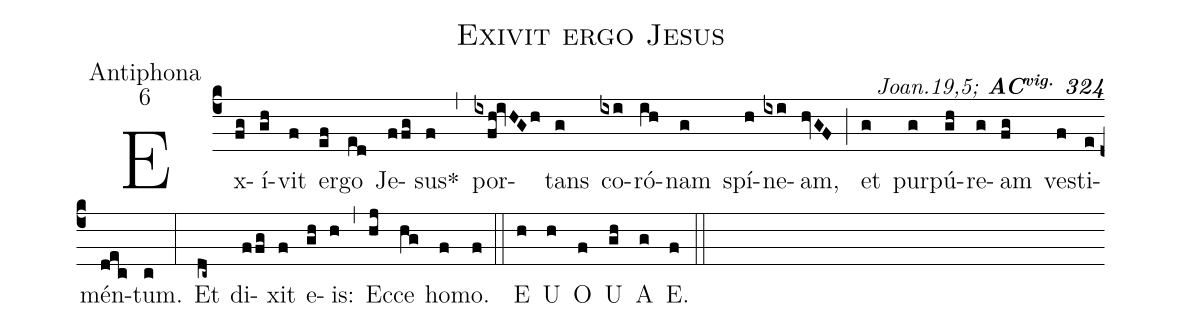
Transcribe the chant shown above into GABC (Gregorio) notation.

name:Exivit ergo Jesus;
office-part:Antiphona;
mode:6;
commentary:{\itshape\mdseries  Joan.19,5;\/}  {\bfseries AC\textsuperscript{vig.} 324};
%%
(c4) Ex(fg)í(gh)vit(f) er(ef)go(ed) Je(ffg)sus<sp>*</sp>(f) (,)
por(ixfh!ivHGh)tans(g) co(ixi)ró(ih)nam(g) spí(h)ne(ixi)am,(hvGF) (;)
et(g) pur(g)pú(gh)re(g)am(fg) ve(f)sti(e)mén(dec)tum.(c) (:)
Et(dc~) di(ffg)xit(f) e(gh)is:(h) (,)
Ec(hj)ce(hg) ho(f)mo.(f) (::)
<eu>  E(h) U(h) O(f) U(gh) A(g) E.(f) </eu> (::)
